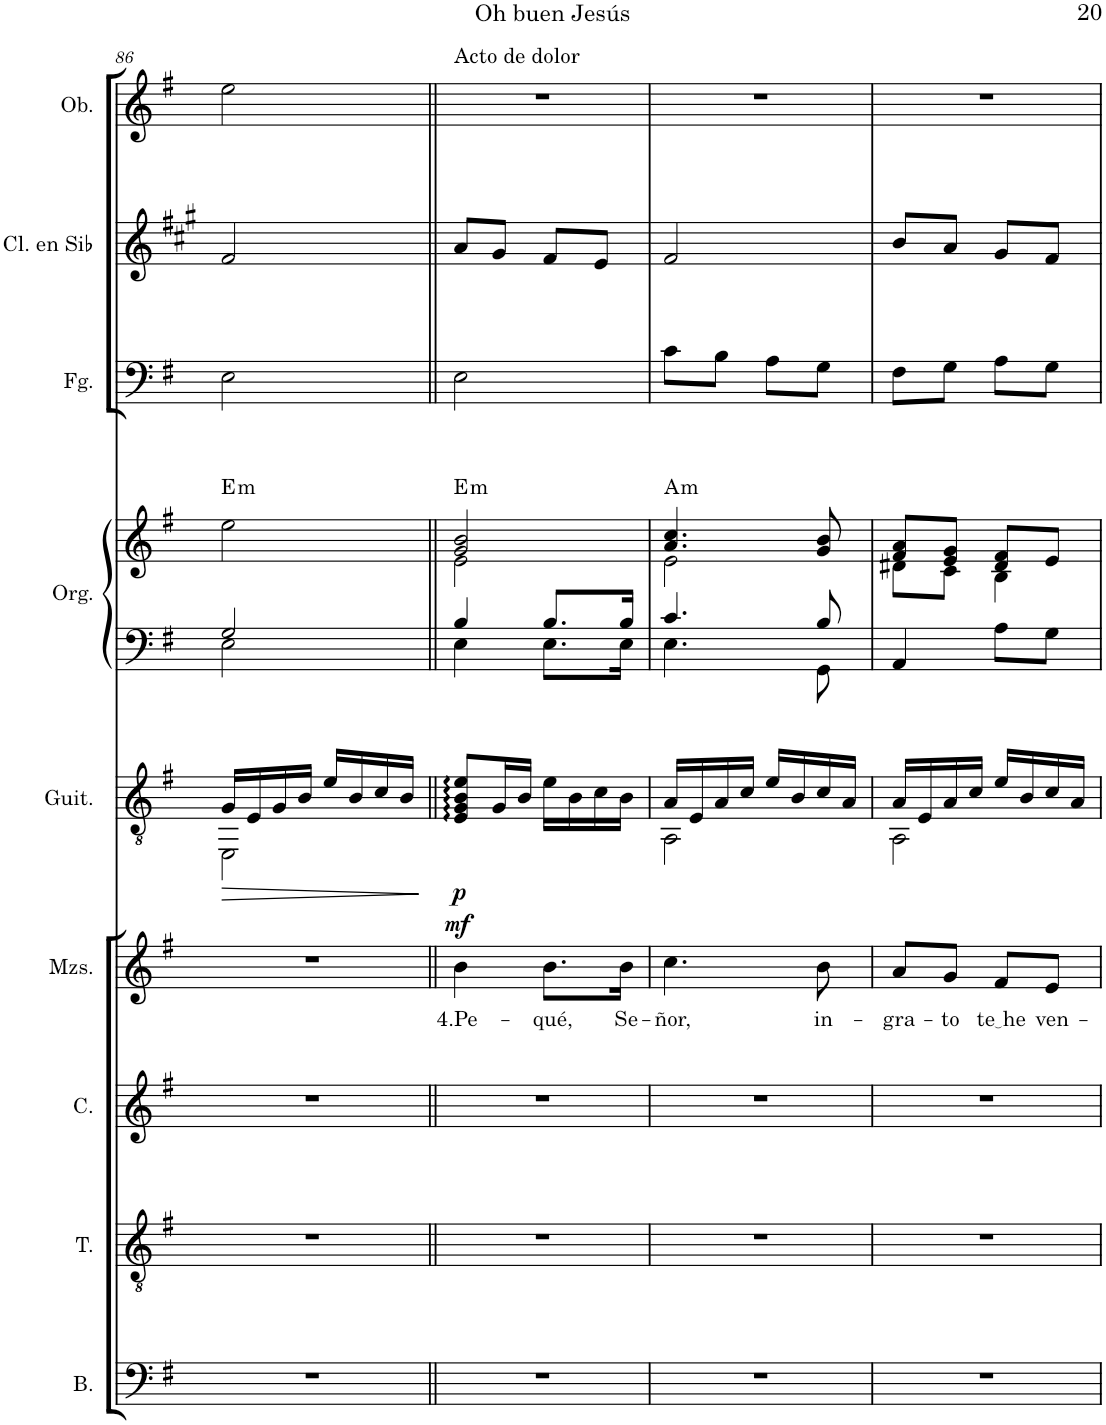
**kern	**kern	**kern	**kern	**text	**dynam	**kern	**dynam	**harte	**kern	**kern	**harte	**kern	**kern	**kern
*part9	*part8	*part7	*part6	*part6	*part6	*part5	*part5	*part5	*part4	*part4	*part4	*part3	*part2	*part1
*staff10	*staff9	*staff8	*staff7	*staff7	*staff7	*staff6	*staff6	*	*staff5	*staff4	*	*staff3	*staff2	*staff1
*I"Bajo	*I"Tenor	*I"Contralto	*I"Mezzosoprano	*	*	*I"Guitarra acústica	*	*	*I"Órgano	*	*	*I"Fagot	*I"Clarinete en Sib	*I"Oboe
*I'B.	*I'T.	*I'C.	*I'Mzs.	*	*	*I'Guit.	*	*	*	*	*	*I'Fg.	*I'Cl. en Sib	*I'Ob.
!!LO:PB:g=z
*clefF4	*clefGv2	*clefG2	*clefG2	*	*	*clefGv2	*	*	*clefF4	*clefG2	*	*clefF4	*clefG2	*clefG2
*	*	*	*	*	*	*	*	*	*	*	*	*	*Trd1c2	*
*k[f#]	*k[f#]	*k[f#]	*k[f#]	*	*	*k[f#]	*	*	*k[f#]	*k[f#]	*	*k[f#]	*k[f#c#g#]	*k[f#]
*M2/4	*M2/4	*M2/4	*M2/4	*	*	*M2/4	*	*	*M2/4	*M2/4	*	*M2/4	*M2/4	*M2/4
=86	=86	=86	=86	=86	=86	=86	=86	=86	=86	=86	=86	=86	=86	=86
!	!	!	!	!	!	!	!LO:HP:b	!LO:H:kt=m	!	!	!LO:H:kt=m	!	!	!
*	*	*	*	*	*	*^	*	*	*^	*	*	*	*	*
2r	2r	2r	2r	.	.	16G/LL	2EE\	>	E:min	2G/	2E\	2ee\	E:min	2E\	2f#/	2ee\
.	.	.	.	.	.	16E/	.	.	.	.	.	.	.	.	.	.
.	.	.	.	.	.	16G/	.	.	.	.	.	.	.	.	.	.
.	.	.	.	.	.	16B/JJ	.	.	.	.	.	.	.	.	.	.
.	.	.	.	.	.	16e/LL	.	.	.	.	.	.	.	.	.	.
.	.	.	.	.	.	16B/	.	.	.	.	.	.	.	.	.	.
.	.	.	.	.	.	16c/	.	.	.	.	.	.	.	.	.	.
.	.	.	.	.	.	16B/JJ	.	.	.	.	.	.	.	.	.	.
*	*	*	*	*	*	*v	*v	*	*	*	*	*	*	*	*	*
*	*	*	*	*	*	*	*	*	*v	*v	*	*	*	*	*
.	.	.	.	.	.	.	]	.	.	.	.	.	.	.
=87||	=87||	=87||	=87||	=87||	=87||	=87||	=87||	=87||	=87||	=87||	=87||	=87||	=87||	=87||
!	!	!	!	!	!	!	!	!	!	!	!	!	!	!LO:TX:a:t=Acto de dolor
!	!	!	!	!LO:LY:b	!LO:DY:a	!	!LO:DY:b	!LO:H:kt=m	!	!	!LO:H:kt=m	!	!	!
*	*	*	*	*	*	*	*	*	*^	*^	*	*	*	*
2r	2r	2r	4b\	4.Pe-	mf	8E/ 8G/ 8B/ 8e/L	p	E:min	4B/	4E\	2g/ 2b/	2e\	E:min	2E\	8a/L	2r
.	.	.	.	.	.	16G/L	.	.	.	.	.	.	.	.	8g#/J	.
.	.	.	.	.	.	16B/JJ	.	.	.	.	.	.	.	.	.	.
!	!	!	!	!LO:LY:b	!	!	!	!	!	!	!	!	!	!	!	!
.	.	.	8.b\L	-qué,	.	16e\LL	.	.	8.B/L	8.E\L	.	.	.	.	8f#/L	.
.	.	.	.	.	.	16B\	.	.	.	.	.	.	.	.	.	.
.	.	.	.	.	.	16c\	.	.	.	.	.	.	.	.	8e/J	.
!	!	!	!	!LO:LY:b	!	!	!	!	!	!	!	!	!	!	!	!
.	.	.	16b\Jk	Se-	.	16B\JJ	.	.	16B/Jk	16E\Jk	.	.	.	.	.	.
=88	=88	=88	=88	=88	=88	=88	=88	=88	=88	=88	=88	=88	=88	=88	=88	=88
!	!	!	!	!LO:LY:b	!	!	!	!LO:H:kt=m	!	!	!	!	!LO:H:kt=m	!	!	!
*	*	*	*	*	*	*^	*	*	*	*	*	*	*	*	*	*
2r	2r	2r	4.cc\	-ñor,	.	16A/LL	2AA\	.	A:min	4.c/	4.E\	4.a/ 4.cc/	2e\	A:min	8c\L	2f#/	2r
.	.	.	.	.	.	16E/	.	.	.	.	.	.	.	.	.	.	.
.	.	.	.	.	.	16A/	.	.	.	.	.	.	.	.	8B\J	.	.
.	.	.	.	.	.	16c/JJ	.	.	.	.	.	.	.	.	.	.	.
.	.	.	.	.	.	16e/LL	.	.	.	.	.	.	.	.	8A\L	.	.
.	.	.	.	.	.	16B/	.	.	.	.	.	.	.	.	.	.	.
!	!	!	!	!LO:LY:b	!	!	!	!	!	!	!	!	!	!	!	!	!
.	.	.	8b\	in-	.	16c/	.	.	.	8B/	8GG\	8g/ 8b/	.	.	8G\J	.	.
.	.	.	.	.	.	16A/JJ	.	.	.	.	.	.	.	.	.	.	.
*	*	*	*	*	*	*	*	*	*	*v	*v	*	*	*	*	*	*
=89	=89	=89	=89	=89	=89	=89	=89	=89	=89	=89	=89	=89	=89	=89	=89	=89
!	!	!	!	!LO:LY:b	!	!	!	!	!	!	!	!	!	!	!	!
2r	2r	2r	8a/L	-gra-	.	16A/LL	2AA\	.	.	4AA/	8f#/ 8a/L	8d#X\L	.	8F#\L	8b/L	2r
.	.	.	.	.	.	16E/	.	.	.	.	.	.	.	.	.	.
!	!	!	!	!LO:LY:b	!	!	!	!	!	!	!	!	!	!	!	!
.	.	.	8g/J	-to	.	16A/	.	.	.	.	8e/ 8g/J	8c\J	.	8G\J	8a/J	.
.	.	.	.	.	.	16c/JJ	.	.	.	.	.	.	.	.	.	.
!	!	!	!	!LO:LY:b	!	!	!	!	!	!	!	!	!	!	!	!
.	.	.	8f#/L	te he	.	16e/LL	.	.	.	8A\L	8d#/ 8f#/L	4B\	.	8A\L	8g#/L	.
.	.	.	.	.	.	16B/	.	.	.	.	.	.	.	.	.	.
!	!	!	!	!LO:LY:b	!	!	!	!	!	!	!	!	!	!	!	!
.	.	.	8e/J	ven-	.	16c/	.	.	.	8G\J	8e/J	.	.	8G\J	8f#/J	.
.	.	.	.	.	.	16A/JJ	.	.	.	.	.	.	.	.	.	.
*	*	*	*	*	*	*v	*v	*	*	*	*v	*v	*	*	*	*
=	=	=	=	=	=	=	=	=	=	=	=	=	=	=
*-	*-	*-	*-	*-	*-	*-	*-	*-	*-	*-	*-	*-	*-	*-
